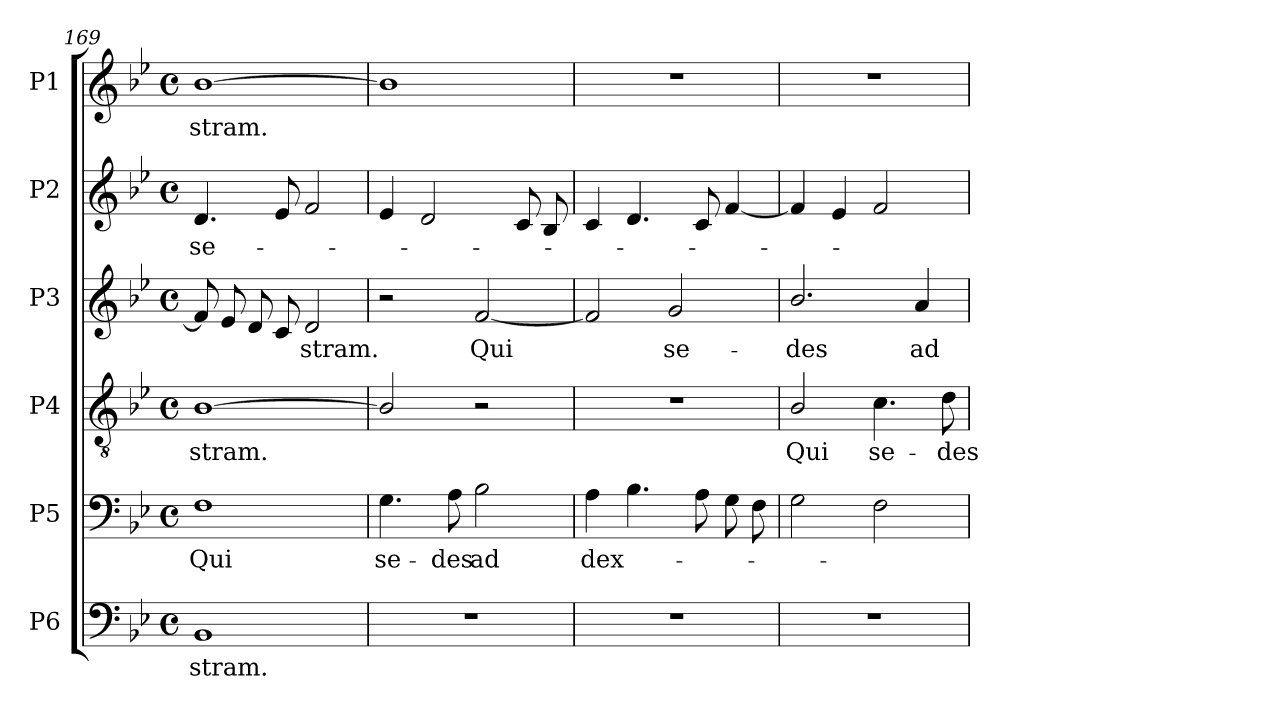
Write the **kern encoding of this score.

**kern	**text	**kern	**text	**kern	**text	**kern	**text	**kern	**text	**kern	**text
*part6	*part6	*part5	*part5	*part4	*part4	*part3	*part3	*part2	*part2	*part1	*part1
*staff6	*staff6	*staff5	*staff5	*staff4	*staff4	*staff3	*staff3	*staff2	*staff2	*staff1	*staff1
*I"P6	*	*I"P5	*	*I"P4	*	*I"P3	*	*I"P2	*	*I"P1	*
*clefF4	*	*clefF4	*	*clefGv2	*	*clefG2	*	*clefG2	*	*clefG2	*
*	*	*	*	*ITrd7c12	*	*	*	*	*	*	*
*k[b-e-]	*	*k[b-e-]	*	*k[b-e-]	*	*k[b-e-]	*	*k[b-e-]	*	*k[b-e-]	*
*B-:	*	*B-:	*	*B-:	*	*B-:	*	*B-:	*	*B-:	*
*M4/4	*	*M4/4	*	*M4/4	*	*M4/4	*	*M4/4	*	*M4/4	*
*met(c)	*	*met(c)	*	*met(c)	*	*met(c)	*	*met(c)	*	*met(c)	*
=169	=169	=169	=169	=169	=169	=169	=169	=169	=169	=169	=169
!	!LO:LY:b:color=#000000	!	!	!	!	!	!	!	!	!	!
!	!	!	!LO:LY:b:color=#000000	!	!	!	!	!	!	!	!
!	!	!	!	!	!LO:LY:b:color=#000000	!	!	!	!	!	!
!	!	!	!	!	!	!	!	!	!LO:LY:b:color=#000000	!	!
!	!	!	!	!	!	!	!	!	!	!	!LO:LY:b:color=#000000
1BB-i	-stram.	1Fi	Qui	[1BB-i	-stram.	8fi/]	.	4.di/	se-	[1b-i	-stram.
.	.	.	.	.	.	8e-i/	.	.	.	.	.
.	.	.	.	.	.	8di/	.	.	.	.	.
.	.	.	.	.	.	8ci/	.	8e-i/	.	.	.
!	!	!	!	!	!	!	!LO:LY:b:color=#000000	!	!	!	!
.	.	.	.	.	.	2di/	-stram.	2fi/	.	.	.
!!LO:PB:g=z
=170	=170	=170	=170	=170	=170	=170	=170	=170	=170	=170	=170
!	!	!	!LO:LY:b:color=#000000	!	!	!	!	!	!	!	!
1r	.	4.Gi\	se-	2BB-i/]	.	2r	.	4e-i/	.	1b-i]	.
.	.	.	.	.	.	.	.	2di/	.	.	.
!	!	!	!LO:LY:b:color=#000000	!	!	!	!	!	!	!	!
.	.	8Ai\	-des	.	.	.	.	.	.	.	.
!	!	!	!LO:LY:b:color=#000000	!	!	!	!	!	!	!	!
!	!	!	!	!	!	!	!LO:LY:b:color=#000000	!	!	!	!
.	.	2B-i\	ad	2r	.	[2fi/	Qui	.	.	.	.
.	.	.	.	.	.	.	.	8ci/	.	.	.
.	.	.	.	.	.	.	.	8B-i/	.	.	.
=171	=171	=171	=171	=171	=171	=171	=171	=171	=171	=171	=171
!	!	!	!LO:LY:b:color=#000000	!	!	!	!	!	!	!	!
1r	.	4Ai\	dex-	1r	.	2fi/]	.	4ci/	.	1r	.
.	.	4.B-i\	.	.	.	.	.	4.di/	.	.	.
!	!	!	!	!	!	!	!LO:LY:b:color=#000000	!	!	!	!
.	.	.	.	.	.	2gi/	se-	.	.	.	.
.	.	8Ai\	.	.	.	.	.	8ci/	.	.	.
.	.	8Gi\	.	.	.	.	.	[4fi/	.	.	.
.	.	8Fi\	.	.	.	.	.	.	.	.	.
=172	=172	=172	=172	=172	=172	=172	=172	=172	=172	=172	=172
!	!	!	!	!	!LO:LY:b:color=#000000	!	!	!	!	!	!
!	!	!	!	!	!	!	!LO:LY:b:color=#000000	!	!	!	!
1r	.	2Gi\	.	2BB-i/	Qui	2.b-i/	-des	4fi/]	.	1r	.
.	.	.	.	.	.	.	.	4e-i/	.	.	.
!	!	!	!	!	!LO:LY:b:color=#000000	!	!	!	!	!	!
.	.	2Fi\	.	4.Ci\	se-	.	.	2fi/	.	.	.
!	!	!	!	!	!	!	!LO:LY:b:color=#000000	!	!	!	!
.	.	.	.	.	.	4ai/	ad	.	.	.	.
!	!	!	!	!	!LO:LY:b:color=#000000	!	!	!	!	!	!
.	.	.	.	8Di\	-des	.	.	.	.	.	.
=	=	=	=	=	=	=	=	=	=	=	=
*-	*-	*-	*-	*-	*-	*-	*-	*-	*-	*-	*-
